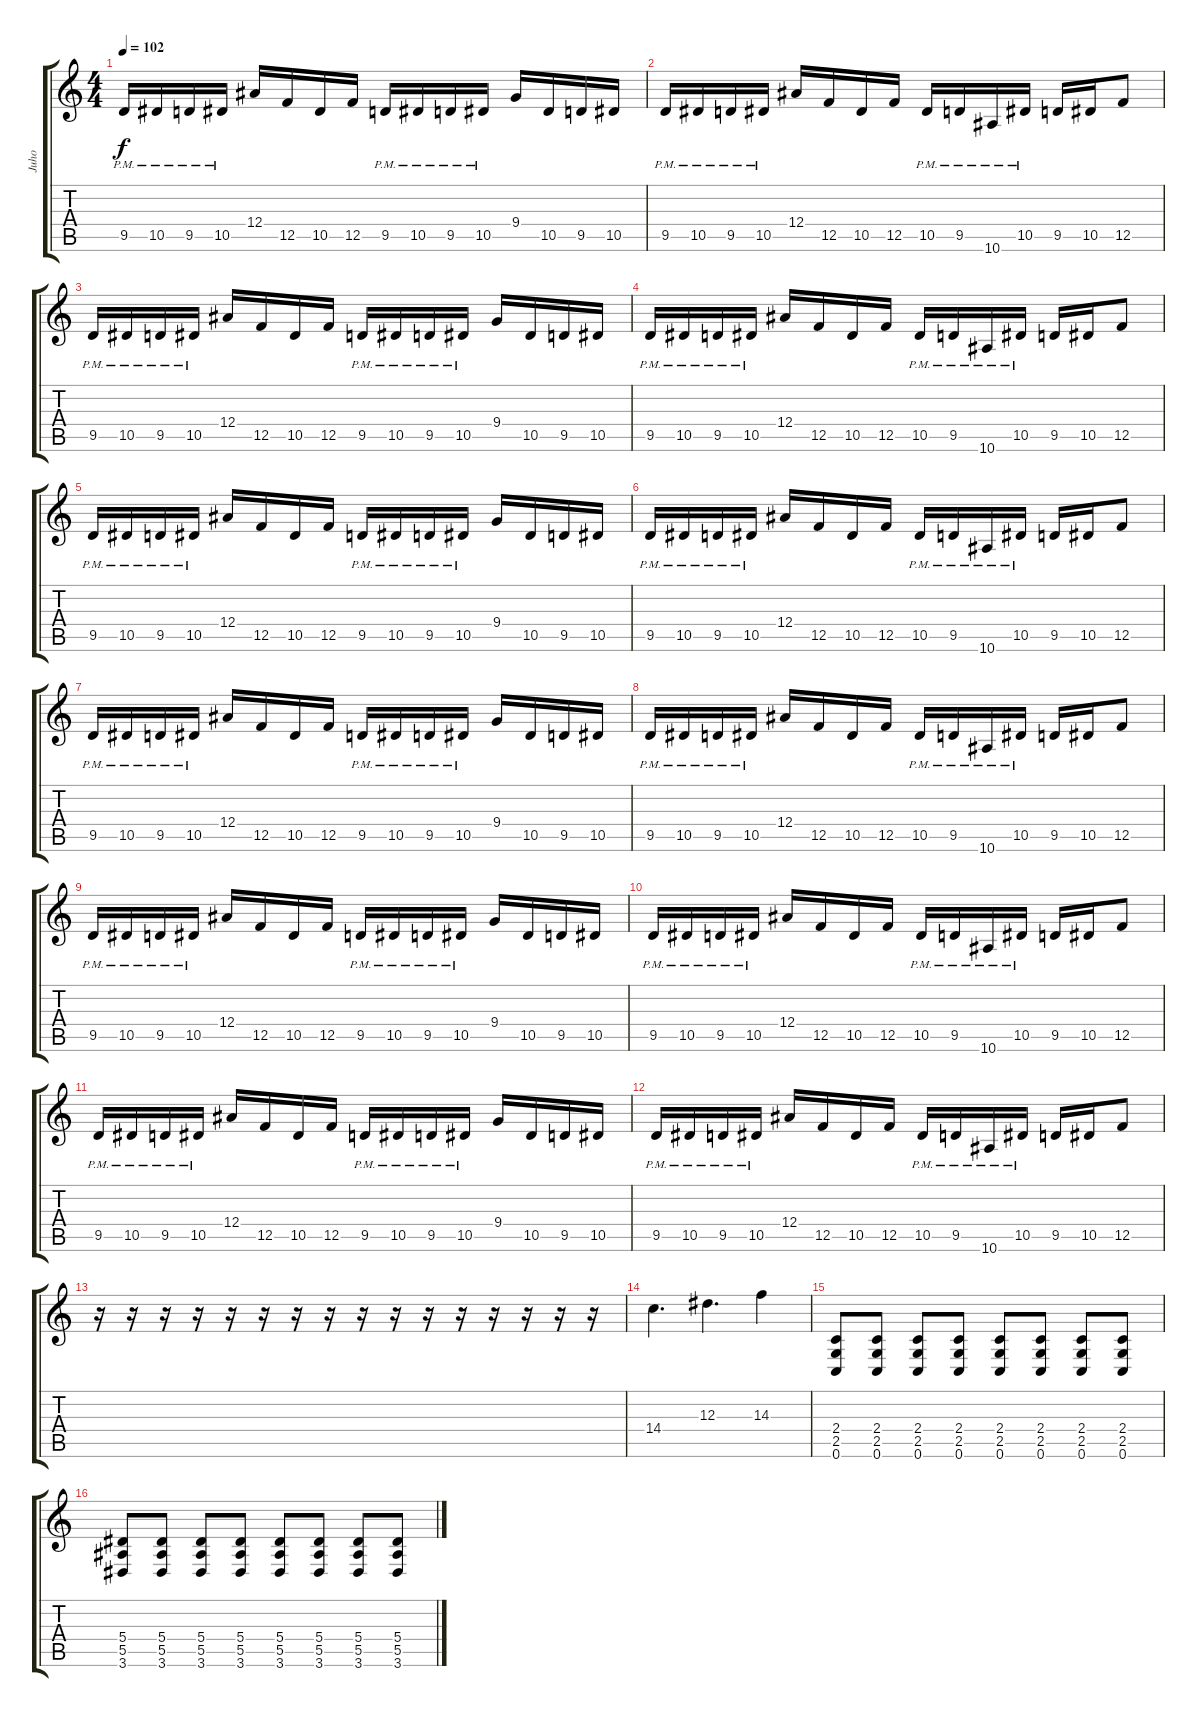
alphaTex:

\track ("Juho" "Juho") {instrument distortionguitar}
\staff {score tabs}
\tuning (C4 G3 Eb3 Bb2 F2 C2) {hide}
\ts (4 4)
\tempo 102
\clef g2
\ks c
9.5{pm}.16{dy f} 10.5{pm}.16 9.5{pm}.16 10.5{pm}.16 12.4.16 12.5.16 10.5.16 12.5.16 9.5{pm}.16 10.5{pm}.16 9.5{pm}.16 10.5{pm}.16 9.4.16 10.5.16 9.5.16 10.5.16 |
9.5{pm}.16 10.5{pm}.16 9.5{pm}.16 10.5{pm}.16 12.4.16 12.5.16 10.5.16 12.5.16 10.5{pm}.16 9.5{pm}.16 10.6{pm}.16 10.5{pm}.16 9.5.16 10.5.16 12.5.8 |
9.5{pm}.16 10.5{pm}.16 9.5{pm}.16 10.5{pm}.16 12.4.16 12.5.16 10.5.16 12.5.16 9.5{pm}.16 10.5{pm}.16 9.5{pm}.16 10.5{pm}.16 9.4.16 10.5.16 9.5.16 10.5.16 |
9.5{pm}.16 10.5{pm}.16 9.5{pm}.16 10.5{pm}.16 12.4.16 12.5.16 10.5.16 12.5.16 10.5{pm}.16 9.5{pm}.16 10.6{pm}.16 10.5{pm}.16 9.5.16 10.5.16 12.5.8 |
9.5{pm}.16 10.5{pm}.16 9.5{pm}.16 10.5{pm}.16 12.4.16 12.5.16 10.5.16 12.5.16 9.5{pm}.16 10.5{pm}.16 9.5{pm}.16 10.5{pm}.16 9.4.16 10.5.16 9.5.16 10.5.16 |
9.5{pm}.16 10.5{pm}.16 9.5{pm}.16 10.5{pm}.16 12.4.16 12.5.16 10.5.16 12.5.16 10.5{pm}.16 9.5{pm}.16 10.6{pm}.16 10.5{pm}.16 9.5.16 10.5.16 12.5.8 |
9.5{pm}.16 10.5{pm}.16 9.5{pm}.16 10.5{pm}.16 12.4.16 12.5.16 10.5.16 12.5.16 9.5{pm}.16 10.5{pm}.16 9.5{pm}.16 10.5{pm}.16 9.4.16 10.5.16 9.5.16 10.5.16 |
9.5{pm}.16 10.5{pm}.16 9.5{pm}.16 10.5{pm}.16 12.4.16 12.5.16 10.5.16 12.5.16 10.5{pm}.16 9.5{pm}.16 10.6{pm}.16 10.5{pm}.16 9.5.16 10.5.16 12.5.8 |
9.5{pm}.16 10.5{pm}.16 9.5{pm}.16 10.5{pm}.16 12.4.16 12.5.16 10.5.16 12.5.16 9.5{pm}.16 10.5{pm}.16 9.5{pm}.16 10.5{pm}.16 9.4.16 10.5.16 9.5.16 10.5.16 |
9.5{pm}.16 10.5{pm}.16 9.5{pm}.16 10.5{pm}.16 12.4.16 12.5.16 10.5.16 12.5.16 10.5{pm}.16 9.5{pm}.16 10.6{pm}.16 10.5{pm}.16 9.5.16 10.5.16 12.5.8 |
9.5{pm}.16 10.5{pm}.16 9.5{pm}.16 10.5{pm}.16 12.4.16 12.5.16 10.5.16 12.5.16 9.5{pm}.16 10.5{pm}.16 9.5{pm}.16 10.5{pm}.16 9.4.16 10.5.16 9.5.16 10.5.16 |
9.5{pm}.16 10.5{pm}.16 9.5{pm}.16 10.5{pm}.16 12.4.16 12.5.16 10.5.16 12.5.16 10.5{pm}.16 9.5{pm}.16 10.6{pm}.16 10.5{pm}.16 9.5.16 10.5.16 12.5.8 |
r.16 r.16 r.16 r.16 r.16 r.16 r.16 r.16 r.16 r.16 r.16 r.16 r.16 r.16 r.16 r.16 |
14.4.4{d} 12.3.4{d} 14.3.4 |
(2.4 2.5 0.6).8 (2.4 2.5 0.6).8 (2.4 2.5 0.6).8 (2.4 2.5 0.6).8 (2.4 2.5 0.6).8 (2.4 2.5 0.6).8 (2.4 2.5 0.6).8 (2.4 2.5 0.6).8 |
(5.4 5.5 3.6).8 (5.4 5.5 3.6).8 (5.4 5.5 3.6).8 (5.4 5.5 3.6).8 (5.4 5.5 3.6).8 (5.4 5.5 3.6).8 (5.4 5.5 3.6).8 (5.4 5.5 3.6).8
